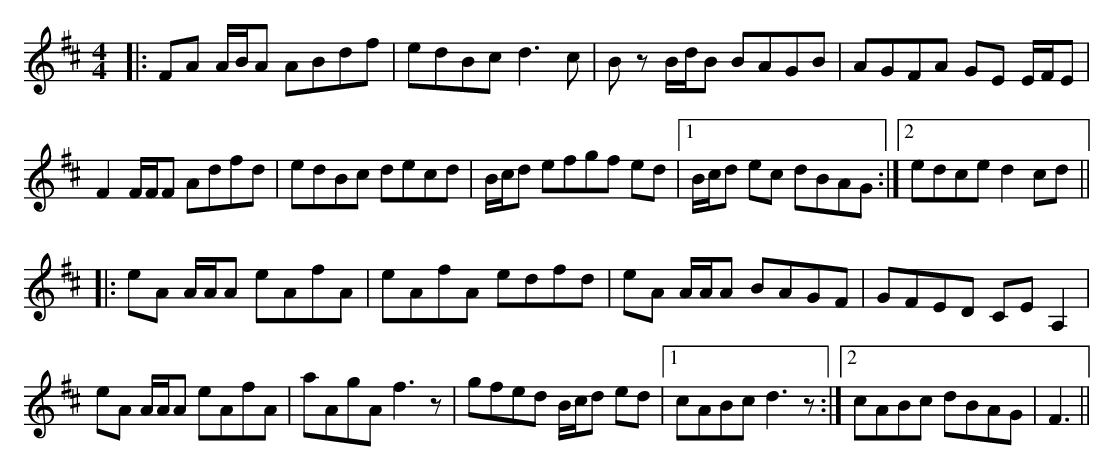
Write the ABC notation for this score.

X:1
M:4/4
K:D
|:FA A/B/A ABdf|edBc d3 c|B z B/d/B BAGB|AGFA GE E/F/E|
F2 F/F/F Adfd|edBc decd|B/c/d efgf ed|1 B/c/d ec dBAG:|2 edce d2 cd||
|:eA A/A/A eAfA|eAfA edfd|eA A/A/A BAGF|GFED CE A,2|
eA A/A/A eAfA|aAgA f3 z|gfed B/c/d ed|1 cABc d3 z:|2 cABc dBAG|F3||
